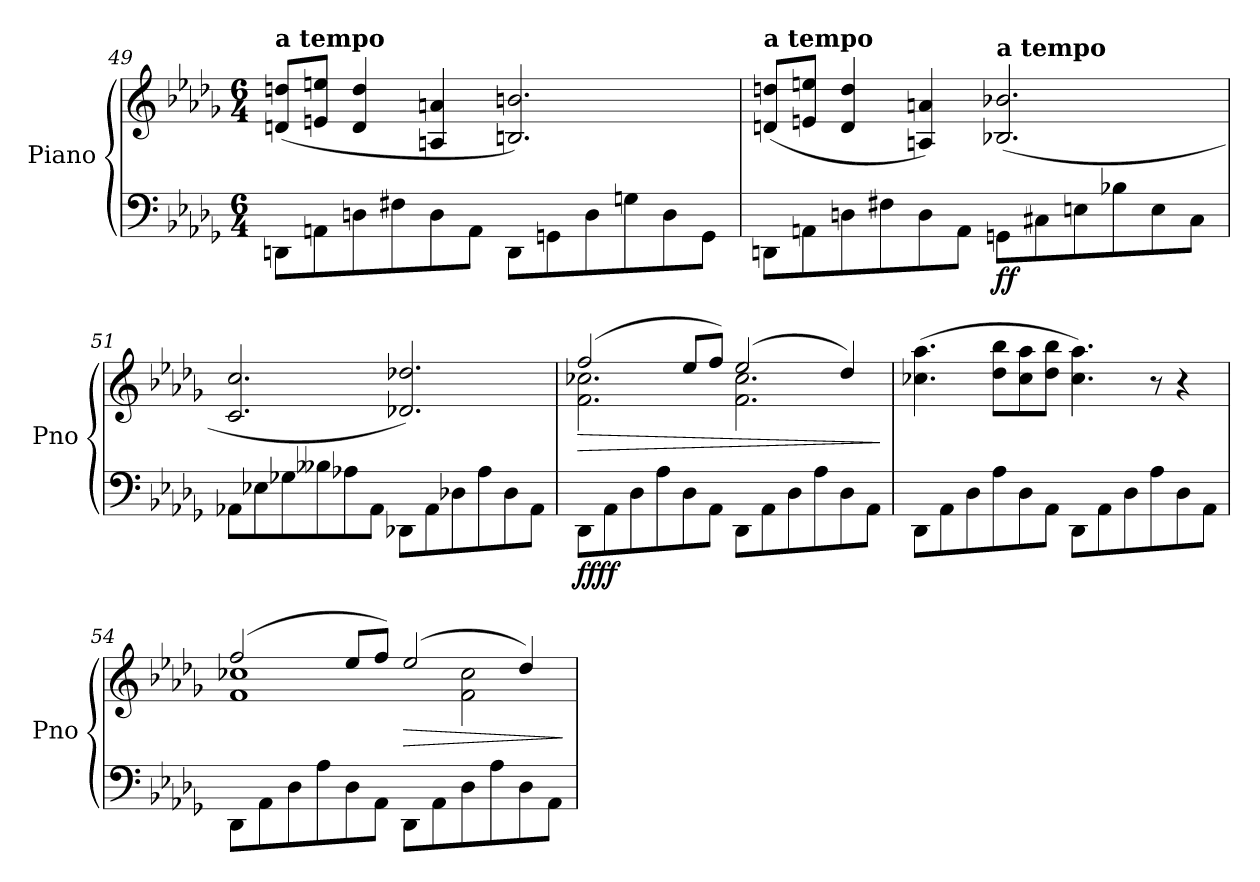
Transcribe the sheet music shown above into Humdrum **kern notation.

**kern	**kern	**dynam
*part1	*part1	*part1
*staff2	*staff1	*staff1/2
*I"Piano	*	*
*I'Pno	*	*
*clefF4	*clefG2	*
*k[b-e-a-d-g-]	*k[b-e-a-d-g-]	*
*D-:	*D-:	*
*M6/4	*M6/4	*
=49	=49	=49
!	!LO:TX:a:B:t=a tempo	!
8DDn\L	(<8dn/ 8ddn/L	.
8AAn\	8en/ 8een/J	.
8Dn\	4d/ 4dd/	.
8F#X\	.	.
8D\	4An/ 4an/	.
8AA\J	.	.
8DD\L	2.Bn/ 2.bn/)	.
8GGn\	.	.
8D\	.	.
8Gn\	.	.
8D\	.	.
8GG\J	.	.
!!LO:PB:g=z
=50	=50	=50
!	!LO:TX:a:B:t=a tempo	!
8DDn\L	(<8dn/ 8ddn/L	.
8AAn\	8en/ 8een/J	.
8Dn\	4d/ 4dd/	.
8F#X\	.	.
8D\	4An/ 4an/)	.
8AA\J	.	.
!	!LO:TX:a:B:t=a tempo	!
!	!	!LO:DY:b=2
!	!	!LO:DY:n=1:b
8GGn\L	(<2.B-X/ 2.b-X/	f f
8C#X\	.	.
8En\	.	.
8B-X\	.	.
8E\	.	.
8C#\J	.	.
=51	=51	=51
8AA-X\L	2.c/ 2.cc/	.
8E-X\	.	.
8G-X\	.	.
8B--X\	.	.
8A-X\	.	.
8AA-\J	.	.
8DD-X\L	2.d-X/ 2.dd-X/)	.
8AA-\	.	.
8D-X\	.	.
8A-\	.	.
8D-\	.	.
8AA-\J	.	.
=52	=52	=52
!	!	!LO:HP:b
*	*^	*
!	!	!	!LO:DY:n=1:b=2
!	!	!	!LO:DY:n=2:b
8DD-\L	(>2ff/	2.f\ 2.cc-X\	> ff ff
8AA-\	.	.	.
8D-\	.	.	.
8A-\	.	.	.
8D-\	8ee-/L	.	.
8AA-\J	8ff/J)	.	.
8DD-\L	(>2ee-/	2.f\ 2.cc-\	.
8AA-\	.	.	.
8D-\	.	.	.
8A-\	.	.	.
8D-\	4dd-/)	.	.
8AA-\J	.	.	.
*	*v	*v	*
.	.	]
!!LO:PB:g=z
=53	=53	=53
8DD-\L	(>4.cc-X\ 4.aa-\	.
8AA-\	.	.
8D-\	.	.
8A-\	8dd-\ 8bb-\L	.
8D-\	8cc-\ 8aa-\	.
8AA-\J	8dd-\ 8bb-\J	.
8DD-\L	4.cc-\ 4.aa-\)	.
8AA-\	.	.
8D-\	.	.
8A-\	8r	.
8D-\	4r	.
8AA-\J	.	.
=54	=54	=54
*	*^	*
8DD-\L	(>2ff/	1f 1cc-X	.
8AA-\	.	.	.
8D-\	.	.	.
8A-\	.	.	.
8D-\	8ee-/L	.	.
8AA-\J	8ff/J)	.	.
!	!	!	!LO:HP:b
8DD-\L	(>2ee-/	.	>
8AA-\	.	.	.
8D-\	.	2f\ 2cc-\	.
8A-\	.	.	.
8D-\	4dd-/)	.	.
8AA-\J	.	.	.
*	*v	*v	*
.	.	]
=	=	=
*-	*-	*-
